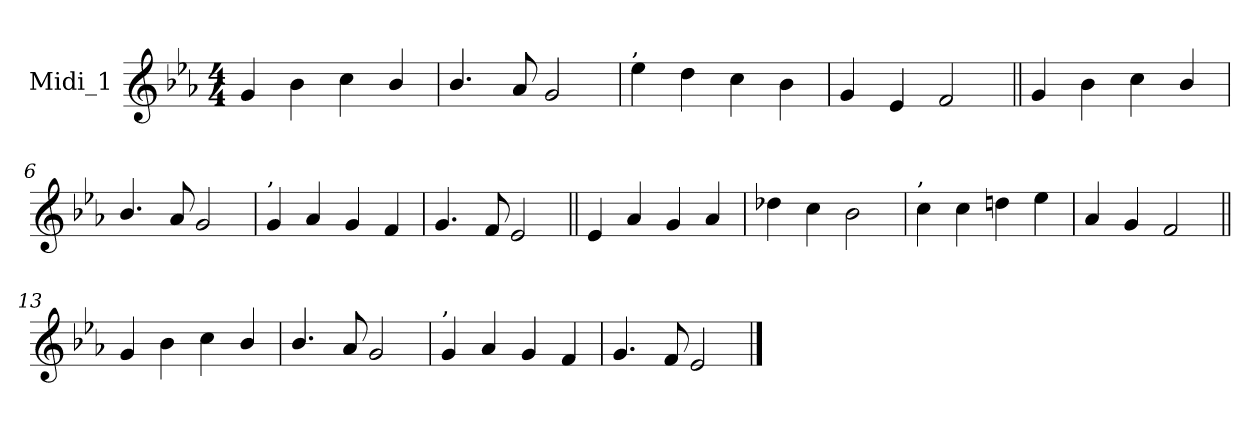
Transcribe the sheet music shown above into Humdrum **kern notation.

**kern
*part1
*staff1
*I"Midi_1
*clefG2
*k[b-e-a-]
*E-:
*M4/4
=1
4g
4b-
4cc
4b-/
=2
4.b-/
8a-
2g
=3
!LO:TX:a:t=,
4ee-
4dd
4cc
4b-
=4
4g
4e-
2f
!!LO:LB:g=z
=5||
4g
4b-
4cc
4b-/
=6
4.b-/
8a-
2g
=7
!LO:TX:a:t=,
4g
4a-
4g
4f
=8
4.g
8f
2e-
!!LO:LB:g=z
=9||
4e-
4a-
4g
4a-
=10
4dd-X
4cc
2b-
=11
!LO:TX:a:t=,
4cc
4cc
4ddn
4ee-
=12
4a-
4g
2f
!!LO:LB:g=z
=13||
4g
4b-
4cc
4b-/
=14
4.b-/
8a-
2g
=15
!LO:TX:a:t=,
4g
4a-
4g
4f
=16
4.g
8f
2e-
==
*-
